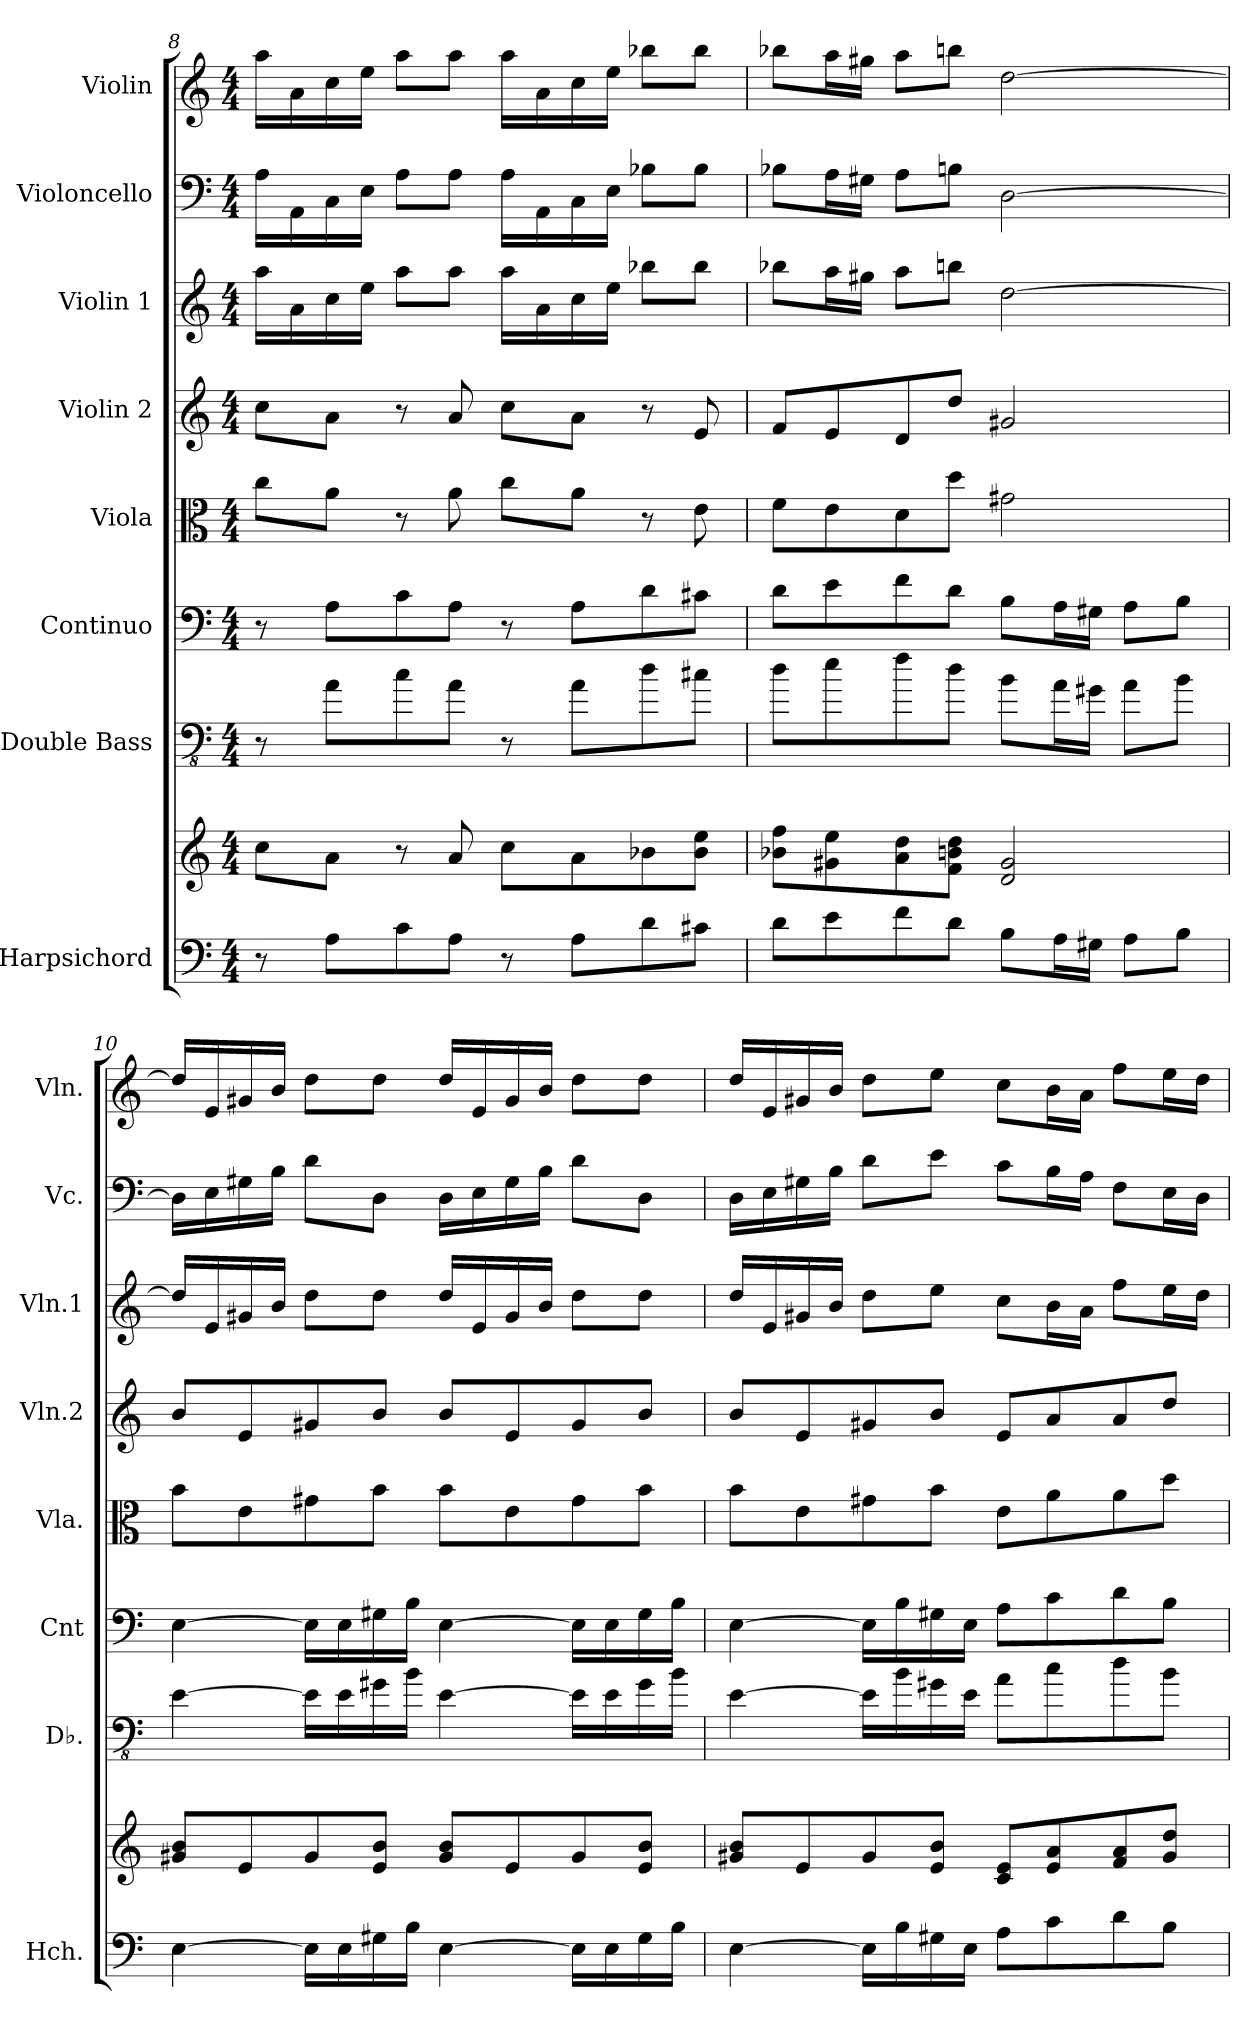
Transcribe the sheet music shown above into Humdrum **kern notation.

**kern	**kern	**kern	**kern	**kern	**kern	**kern	**kern	**kern
*part8	*part8	*part7	*part6	*part5	*part4	*part3	*part2	*part1
*staff9	*staff8	*staff7	*staff6	*staff5	*staff4	*staff3	*staff2	*staff1
*I"Harpsichord	*	*I"Double Bass	*I"Continuo	*I"Viola	*I"Violin 2	*I"Violin 1	*I"Violoncello	*I"Violin
*I'Hch.	*	*I'Db.	*I'Cnt	*I'Vla.	*I'Vln.2	*I'Vln.1	*I'Vc.	*I'Vln.
*clefF4	*clefG2	*clefFv4	*clefF4	*clefC3	*clefG2	*clefG2	*clefF4	*clefG2
*	*	*ITrd7c12	*	*	*	*	*	*
*k[]	*k[]	*k[]	*k[]	*k[]	*k[]	*k[]	*k[]	*k[]
*M4/4	*M4/4	*M4/4	*M4/4	*M4/4	*M4/4	*M4/4	*M4/4	*M4/4
=8	=8	=8	=8	=8	=8	=8	=8	=8
8r	8cc\L	8r	8r	8cc\L	8cc\L	16aa\LL	16A\LL	16aa\LL
.	.	.	.	.	.	16a\	16AA\	16a\
8A\L	8a\J	8AA\L	8A\L	8a\J	8a\J	16cc\	16C\	16cc\
.	.	.	.	.	.	16ee\JJ	16E\JJ	16ee\JJ
8c\	8r	8C\	8c\	8r	8r	8aa\L	8A\L	8aa\L
8A\J	8a/	8AA\J	8A\J	8a\	8a/	8aa\J	8A\J	8aa\J
8r	8cc\L	8r	8r	8cc\L	8cc\L	16aa\LL	16A\LL	16aa\LL
.	.	.	.	.	.	16a\	16AA\	16a\
8A\L	8a\	8AA\L	8A\L	8a\J	8a\J	16cc\	16C\	16cc\
.	.	.	.	.	.	16ee\JJ	16E\JJ	16ee\JJ
8d\	8b-X\	8D\	8d\	8r	8r	8bb-X\L	8B-X\L	8bb-X\L
8c#X\J	8b-\ 8ee\J	8C#X\J	8c#X\J	8e\	8e/	8bb-\J	8B-\J	8bb-\J
!!LO:PB:g=z
=9	=9	=9	=9	=9	=9	=9	=9	=9
8d\L	8b-X\ 8ff\L	8D\L	8d\L	8f\L	8f/L	8bb-X\L	8B-X\L	8bb-X\L
8e\	8g#X\ 8ee\	8E\	8e\	8e\	8e/	16aa\L	16A\L	16aa\L
.	.	.	.	.	.	16gg#X\JJ	16G#X\JJ	16gg#X\JJ
8f\	8a\ 8dd\	8F\	8f\	8d\	8d/	8aa\L	8A\L	8aa\L
8d\J	8f\ 8bn\ 8dd\J	8D\J	8d\J	8dd\J	8dd/J	8bbn\J	8Bn\J	8bbn\J
8B\L	2d/ 2g#/	8BB\L	8B\L	2g#X\	2g#X/	[2dd\	[2D\	[2dd\
16A\L	.	16AA\L	16A\L	.	.	.	.	.
16G#X\JJ	.	16GG#X\JJ	16G#X\JJ	.	.	.	.	.
8A\L	.	8AA\L	8A\L	.	.	.	.	.
8B\J	.	8BB\J	8B\J	.	.	.	.	.
=10	=10	=10	=10	=10	=10	=10	=10	=10
[4E\	8g#X/ 8b/L	[4EE\	[4E\	8b\L	8b/L	16dd/LL]	16D\LL]	16dd/LL]
.	.	.	.	.	.	16e/	16E\	16e/
.	8e/	.	.	8e\	8e/	16g#X/	16G#X\	16g#X/
.	.	.	.	.	.	16b/JJ	16B\JJ	16b/JJ
16E\LL]	8g#/	16EE\LL]	16E\LL]	8g#X\	8g#X/	8dd\L	8d\L	8dd\L
16E\	.	16EE\	16E\	.	.	.	.	.
16G#X\	8e/ 8b/J	16GG#X\	16G#X\	8b\J	8b/J	8dd\J	8D\J	8dd\J
16B\JJ	.	16BB\JJ	16B\JJ	.	.	.	.	.
[4E\	8g#/ 8b/L	[4EE\	[4E\	8b\L	8b/L	16dd/LL	16D\LL	16dd/LL
.	.	.	.	.	.	16e/	16E\	16e/
.	8e/	.	.	8e\	8e/	16g#/	16G#\	16g#/
.	.	.	.	.	.	16b/JJ	16B\JJ	16b/JJ
16E\LL]	8g#/	16EE\LL]	16E\LL]	8g#\	8g#/	8dd\L	8d\L	8dd\L
16E\	.	16EE\	16E\	.	.	.	.	.
16G#\	8e/ 8b/J	16GG#\	16G#\	8b\J	8b/J	8dd\J	8D\J	8dd\J
16B\JJ	.	16BB\JJ	16B\JJ	.	.	.	.	.
!!LO:PB:g=z
=11	=11	=11	=11	=11	=11	=11	=11	=11
[4E\	8g#X/ 8b/L	[4EE\	[4E\	8b\L	8b/L	16dd/LL	16D\LL	16dd/LL
.	.	.	.	.	.	16e/	16E\	16e/
.	8e/	.	.	8e\	8e/	16g#X/	16G#X\	16g#X/
.	.	.	.	.	.	16b/JJ	16B\JJ	16b/JJ
16E\LL]	8g#/	16EE\LL]	16E\LL]	8g#X\	8g#X/	8dd\L	8d\L	8dd\L
16B\	.	16BB\	16B\	.	.	.	.	.
16G#X\	8e/ 8b/J	16GG#X\	16G#X\	8b\J	8b/J	8ee\J	8e\J	8ee\J
16E\JJ	.	16EE\JJ	16E\JJ	.	.	.	.	.
8A\L	8c/ 8e/L	8AA\L	8A\L	8e\L	8e/L	8cc\L	8c\L	8cc\L
8c\	8e/ 8a/	8C\	8c\	8a\	8a/	16b\L	16B\L	16b\L
.	.	.	.	.	.	16a\JJ	16A\JJ	16a\JJ
8d\	8f/ 8a/	8D\	8d\	8a\	8a/	8ff\L	8F\L	8ff\L
8B\J	8g#/ 8dd/J	8BB\J	8B\J	8dd\J	8dd/J	16ee\L	16E\L	16ee\L
.	.	.	.	.	.	16dd\JJ	16D\JJ	16dd\JJ
=	=	=	=	=	=	=	=	=
*-	*-	*-	*-	*-	*-	*-	*-	*-
